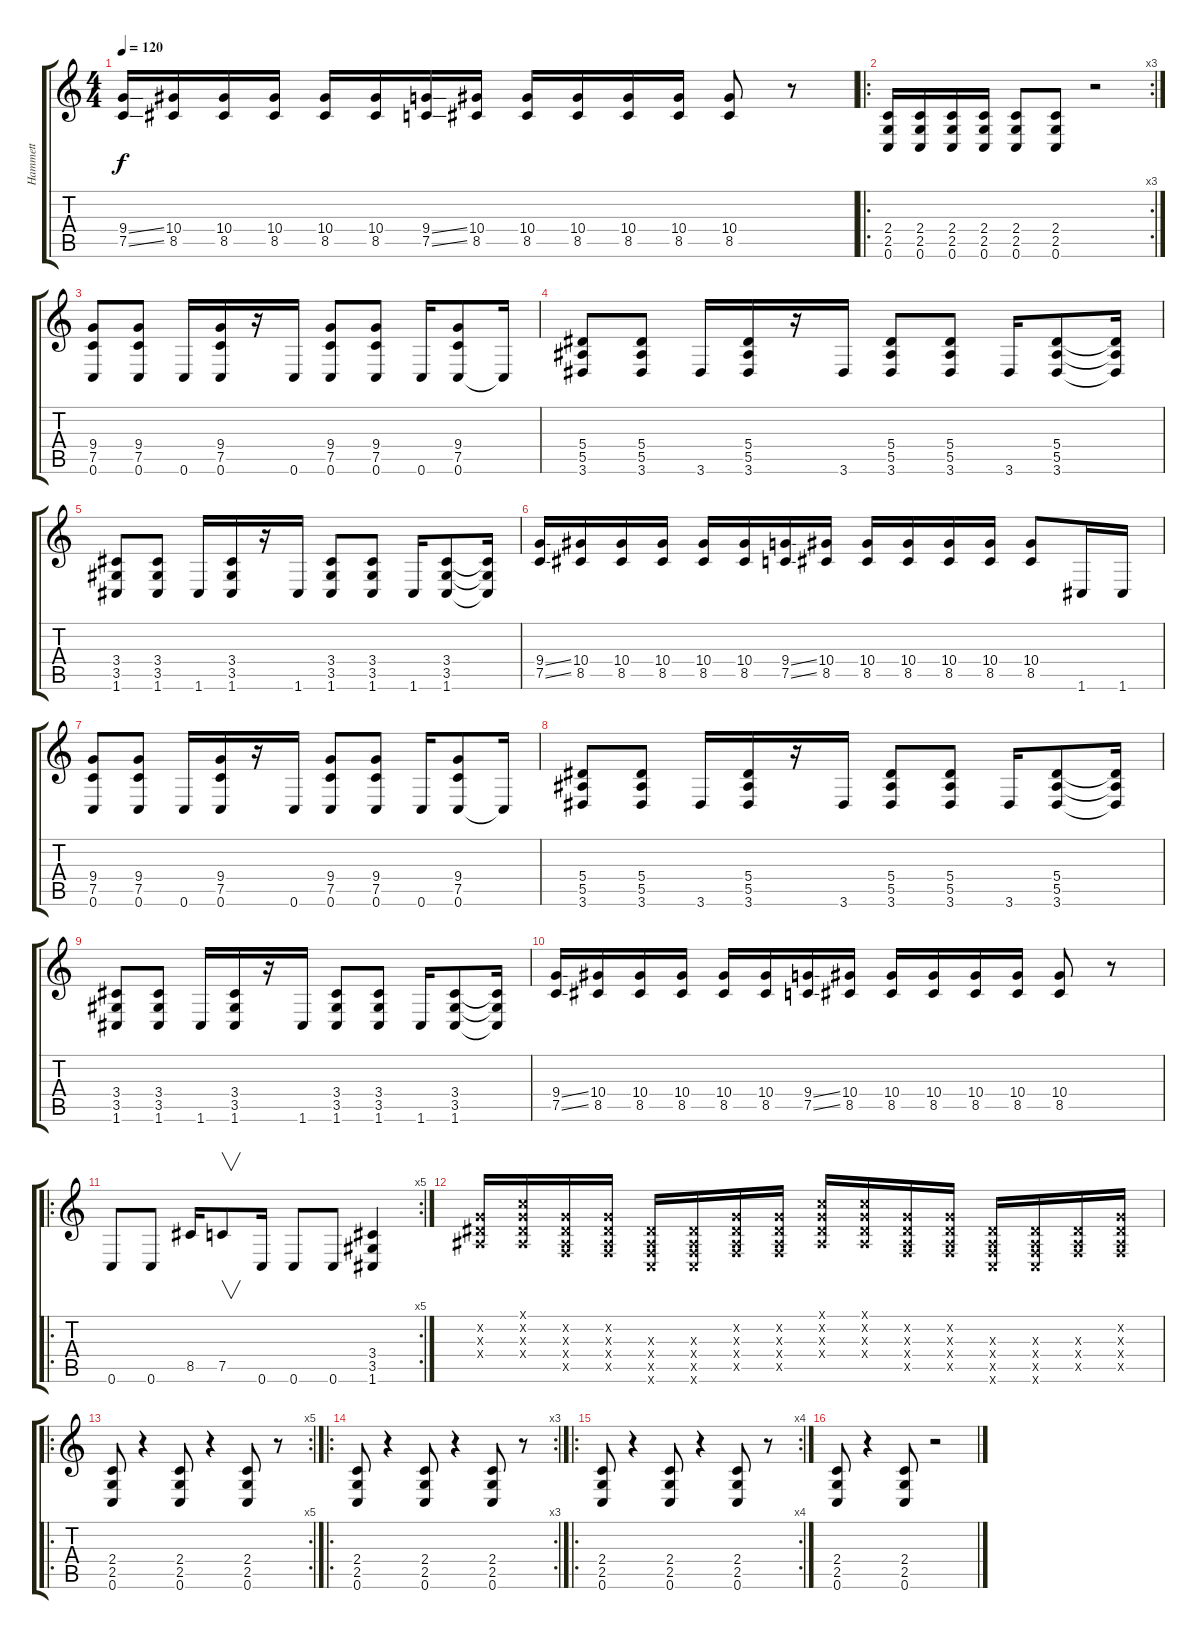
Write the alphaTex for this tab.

\track ("Hammett" "Hammett") {instrument distortionguitar}
\staff {score tabs}
\tuning (C4 G3 Eb3 Bb2 F2 C2) {hide}
\ts (4 4)
\tempo 120
\clef g2
\ks c
(9.4{ss} 7.5{ss}).16{dy f} (10.4 8.5).16 (10.4 8.5).16 (10.4 8.5).16 (10.4 8.5).16 (10.4 8.5).16 (9.4{ss} 7.5{ss}).16 (10.4 8.5).16 (10.4 8.5).16 (10.4 8.5).16 (10.4 8.5).16 (10.4 8.5).16 (10.4 8.5).8 r.8 |
\ro
\rc 3
(2.4 2.5 0.6).16 (2.4 2.5 0.6).16 (2.4 2.5 0.6).16 (2.4 2.5 0.6).16 (2.4 2.5 0.6).8 (2.4 2.5 0.6).8 r.2 |
(9.4 7.5 0.6).8 (9.4 7.5 0.6).8 0.6.16 (9.4 7.5 0.6).16 r.16 0.6.16 (9.4 7.5 0.6).8 (9.4 7.5 0.6).8 0.6.16 (9.4 7.5 0.6).8 0.6{t}.16 |
(5.4 5.5 3.6).8 (5.4 5.5 3.6).8 3.6.16 (5.4 5.5 3.6).16 r.16 3.6.16 (5.4 5.5 3.6).8 (5.4 5.5 3.6).8 3.6.16 (5.4 5.5 3.6).8 (5.4{t} 5.5{t} 3.6{t}).16 |
(3.4 3.5 1.6).8 (3.4 3.5 1.6).8 1.6.16 (3.4 3.5 1.6).16 r.16 1.6.16 (3.4 3.5 1.6).8 (3.4 3.5 1.6).8 1.6.16 (3.4 3.5 1.6).8 (3.4{t} 3.5{t} 1.6{t}).16 |
(9.4{ss} 7.5{ss}).16 (10.4 8.5).16 (10.4 8.5).16 (10.4 8.5).16 (10.4 8.5).16 (10.4 8.5).16 (9.4{ss} 7.5{ss}).16 (10.4 8.5).16 (10.4 8.5).16 (10.4 8.5).16 (10.4 8.5).16 (10.4 8.5).16 (10.4 8.5).8 1.6.16 1.6.16 |
(9.4 7.5 0.6).8 (9.4 7.5 0.6).8 0.6.16 (9.4 7.5 0.6).16 r.16 0.6.16 (9.4 7.5 0.6).8 (9.4 7.5 0.6).8 0.6.16 (9.4 7.5 0.6).8 0.6{t}.16 |
(5.4 5.5 3.6).8 (5.4 5.5 3.6).8 3.6.16 (5.4 5.5 3.6).16 r.16 3.6.16 (5.4 5.5 3.6).8 (5.4 5.5 3.6).8 3.6.16 (5.4 5.5 3.6).8 (5.4{t} 5.5{t} 3.6{t}).16 |
(3.4 3.5 1.6).8 (3.4 3.5 1.6).8 1.6.16 (3.4 3.5 1.6).16 r.16 1.6.16 (3.4 3.5 1.6).8 (3.4 3.5 1.6).8 1.6.16 (3.4 3.5 1.6).8 (3.4{t} 3.5{t} 1.6{t}).16 |
(9.4{ss} 7.5{ss}).16 (10.4 8.5).16 (10.4 8.5).16 (10.4 8.5).16 (10.4 8.5).16 (10.4 8.5).16 (9.4{ss} 7.5{ss}).16 (10.4 8.5).16 (10.4 8.5).16 (10.4 8.5).16 (10.4 8.5).16 (10.4 8.5).16 (10.4 8.5).8 r.8 |
\ro
\rc 5
0.6.8 0.6.8 8.5.16 7.5.8{v} 0.6.16 0.6.8 0.6.8 (3.4 3.5 1.6).4 |
(0.2{x} 0.3{x} 0.4{x}).16 (0.1{x} 0.2{x} 0.3{x} 0.4{x}).16 (0.2{x} 0.3{x} 0.4{x} 0.5{x}).16 (0.2{x} 0.3{x} 0.4{x} 0.5{x}).16 (0.3{x} 0.4{x} 0.5{x} 0.6{x}).16 (0.3{x} 0.4{x} 0.5{x} 0.6{x}).16 (0.2{x} 0.3{x} 0.4{x} 0.5{x}).16 (0.2{x} 0.3{x} 0.4{x} 0.5{x}).16 (0.1{x} 0.2{x} 0.3{x} 0.4{x}).16 (0.1{x} 0.2{x} 0.3{x} 0.4{x}).16 (0.2{x} 0.3{x} 0.4{x} 0.5{x}).16 (0.2{x} 0.3{x} 0.4{x} 0.5{x}).16 (0.3{x} 0.4{x} 0.5{x} 0.6{x}).16 (0.3{x} 0.4{x} 0.5{x} 0.6{x}).16 (0.3{x} 0.4{x} 0.5{x}).16 (0.2{x} 0.3{x} 0.4{x} 0.5{x}).16 |
\ro
\rc 5
(2.4 2.5 0.6).8 r.4 (2.4 2.5 0.6).8 r.4 (2.4 2.5 0.6).8 r.8 |
\ro
\rc 3
(2.4 2.5 0.6).8 r.4 (2.4 2.5 0.6).8 r.4 (2.4 2.5 0.6).8 r.8 |
\ro
\rc 4
(2.4 2.5 0.6).8 r.4 (2.4 2.5 0.6).8 r.4 (2.4 2.5 0.6).8 r.8 |
(2.4 2.5 0.6).8 r.4 (2.4 2.5 0.6).8 r.2
